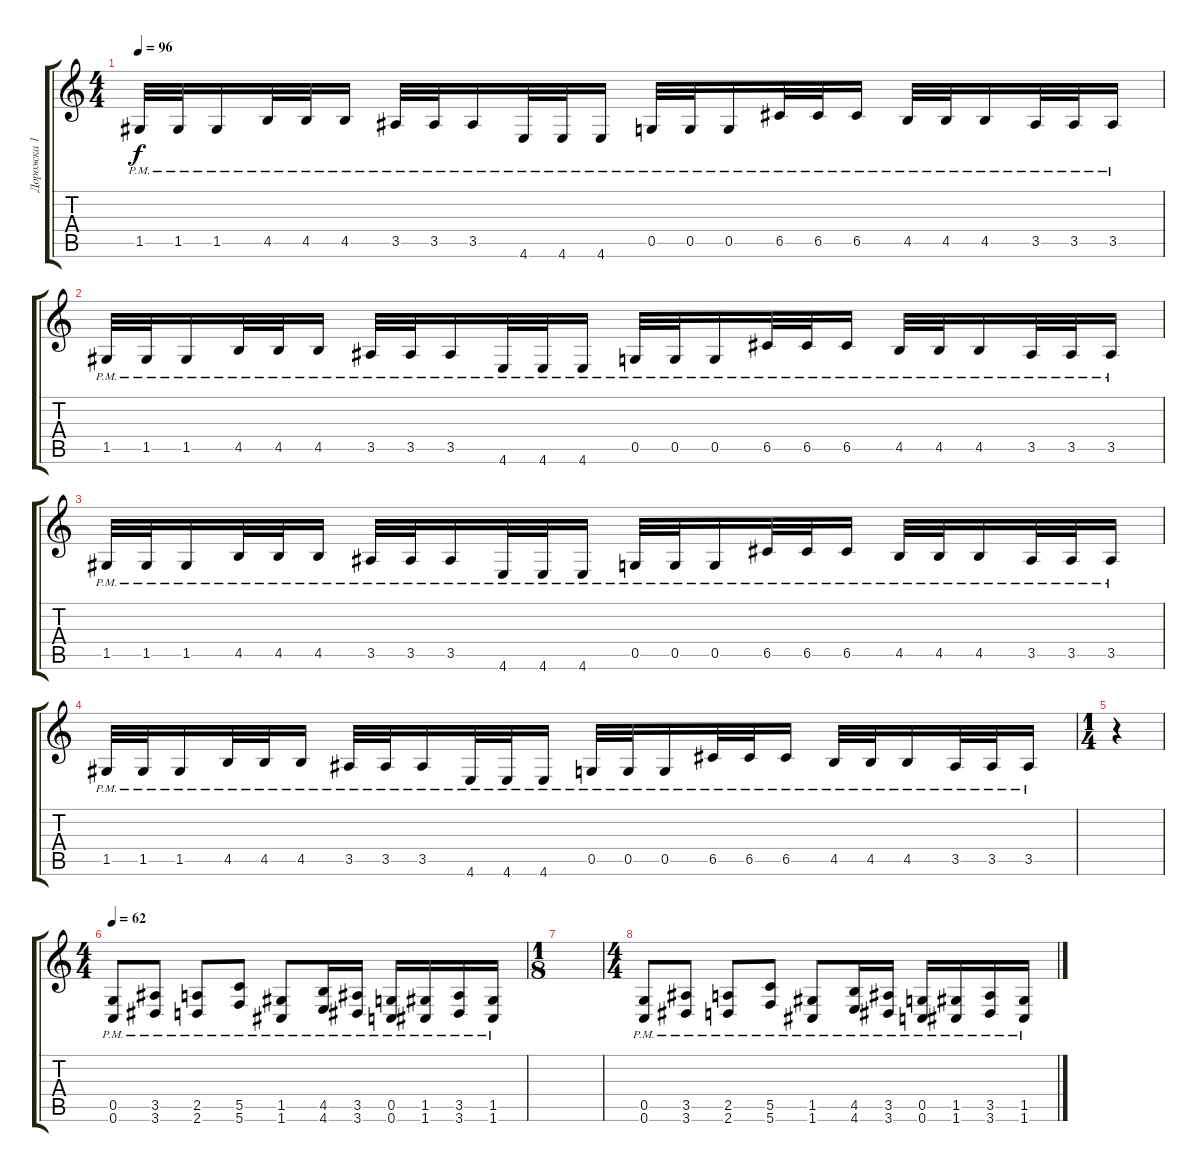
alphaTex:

\track ("Дорожка 1" "Дорожка 1") {instrument distortionguitar}
\staff {score tabs}
\tuning (D4 A3 F3 C3 G2 C2) {hide}
\ts (4 4)
\tempo 96
\clef g2
\ks c
1.5{pm}.32{dy f instrument distortionguitar} 1.5{pm}.32 1.5{pm}.16 4.5{pm}.32 4.5{pm}.32 4.5{pm}.16 3.5{pm}.32 3.5{pm}.32 3.5{pm}.16 4.6{pm}.32 4.6{pm}.32 4.6{pm}.16 0.5{pm}.32 0.5{pm}.32 0.5{pm}.16 6.5{pm}.32 6.5{pm}.32 6.5{pm}.16 4.5{pm}.32 4.5{pm}.32 4.5{pm}.16 3.5{pm}.32 3.5{pm}.32 3.5{pm}.16 |
1.5{pm}.32 1.5{pm}.32 1.5{pm}.16 4.5{pm}.32 4.5{pm}.32 4.5{pm}.16 3.5{pm}.32 3.5{pm}.32 3.5{pm}.16 4.6{pm}.32 4.6{pm}.32 4.6{pm}.16 0.5{pm}.32 0.5{pm}.32 0.5{pm}.16 6.5{pm}.32 6.5{pm}.32 6.5{pm}.16 4.5{pm}.32 4.5{pm}.32 4.5{pm}.16 3.5{pm}.32 3.5{pm}.32 3.5{pm}.16 |
1.5{pm}.32 1.5{pm}.32 1.5{pm}.16 4.5{pm}.32 4.5{pm}.32 4.5{pm}.16 3.5{pm}.32 3.5{pm}.32 3.5{pm}.16 4.6{pm}.32 4.6{pm}.32 4.6{pm}.16 0.5{pm}.32 0.5{pm}.32 0.5{pm}.16 6.5{pm}.32 6.5{pm}.32 6.5{pm}.16 4.5{pm}.32 4.5{pm}.32 4.5{pm}.16 3.5{pm}.32 3.5{pm}.32 3.5{pm}.16 |
1.5{pm}.32 1.5{pm}.32 1.5{pm}.16 4.5{pm}.32 4.5{pm}.32 4.5{pm}.16 3.5{pm}.32 3.5{pm}.32 3.5{pm}.16 4.6{pm}.32 4.6{pm}.32 4.6{pm}.16 0.5{pm}.32 0.5{pm}.32 0.5{pm}.16 6.5{pm}.32 6.5{pm}.32 6.5{pm}.16 4.5{pm}.32 4.5{pm}.32 4.5{pm}.16 3.5{pm}.32 3.5{pm}.32 3.5{pm}.16 |
\ts (1 4)
r.4 |
\ts (4 4)
\tempo 62
(0.5{pm} 0.6).8 (3.5{pm} 3.6).8 (2.5{pm} 2.6).8 (5.5{pm} 5.6).8 (1.5{pm} 1.6).8 (4.5{pm} 4.6{pm}).16 (3.5{pm} 3.6{pm}).16 (0.5{pm} 0.6{pm}).16 (1.5{pm} 1.6{pm}).16 (3.5 3.6{pm}).16 (1.5{pm} 1.6{pm}).16 |
\ts (1 8)
|
\ts (4 4)
(0.5{pm} 0.6).8 (3.5{pm} 3.6).8 (2.5{pm} 2.6).8 (5.5{pm} 5.6).8 (1.5{pm} 1.6).8 (4.5{pm} 4.6{pm}).16 (3.5{pm} 3.6{pm}).16 (0.5{pm} 0.6{pm}).16 (1.5{pm} 1.6{pm}).16 (3.5 3.6{pm}).16 (1.5{pm} 1.6{pm}).16
